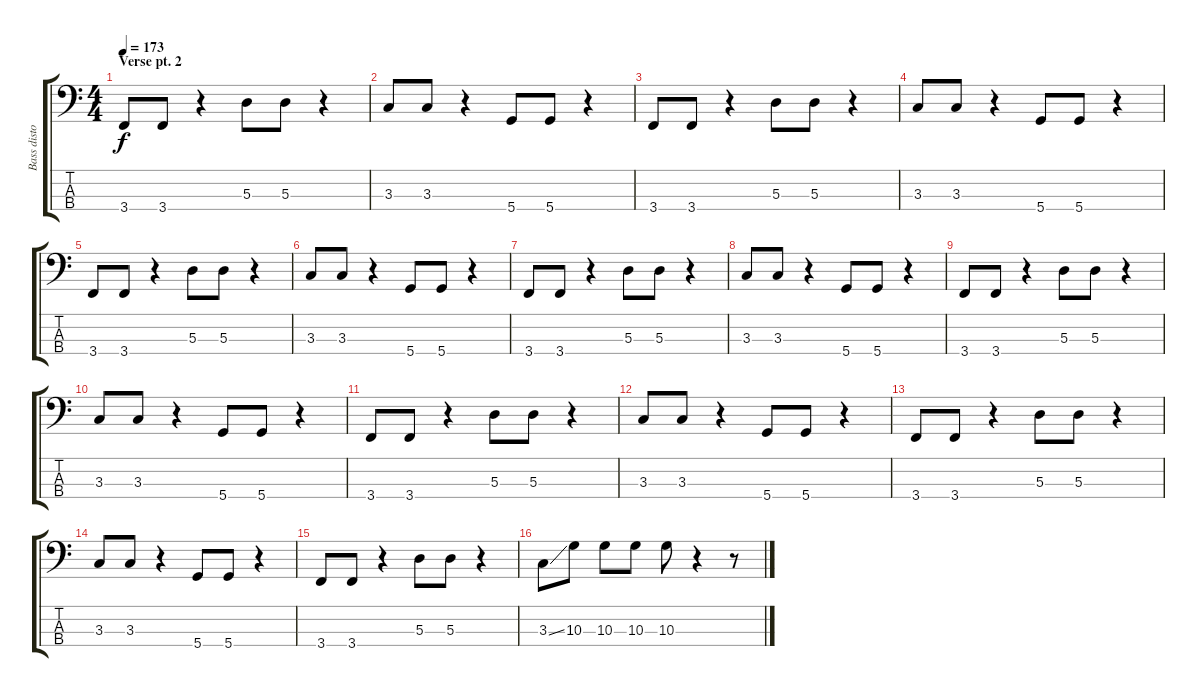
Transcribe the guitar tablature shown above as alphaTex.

\track ("Bass distortion" "Bass disto") {instrument distortionguitar}
\staff {score tabs}
\tuning (G2 D2 A1 D1) {hide}
\ts (4 4)
\section ("" "Verse pt. 2")
\tempo 173
\clef f4
\ks c
3.4.8{dy f volume 6 instrument overdrivenguitar} 3.4.8 r.4 5.3.8 5.3.8 r.4 |
3.3.8 3.3.8 r.4 5.4.8 5.4.8 r.4 |
3.4.8 3.4.8 r.4 5.3.8 5.3.8 r.4 |
3.3.8 3.3.8 r.4 5.4.8 5.4.8 r.4 |
3.4.8 3.4.8 r.4 5.3.8 5.3.8 r.4 |
3.3.8 3.3.8 r.4 5.4.8 5.4.8 r.4 |
3.4.8 3.4.8 r.4 5.3.8 5.3.8 r.4 |
3.3.8 3.3.8 r.4 5.4.8 5.4.8 r.4 |
3.4.8 3.4.8 r.4 5.3.8 5.3.8 r.4 |
3.3.8 3.3.8 r.4 5.4.8 5.4.8 r.4 |
3.4.8 3.4.8 r.4 5.3.8 5.3.8 r.4 |
3.3.8 3.3.8 r.4 5.4.8 5.4.8 r.4 |
3.4.8 3.4.8 r.4 5.3.8 5.3.8 r.4 |
3.3.8 3.3.8 r.4 5.4.8 5.4.8 r.4 |
3.4.8 3.4.8 r.4 5.3.8 5.3.8 r.4 |
3.3{ss}.8 10.3.8 10.3.8 10.3.8 10.3.8 r.4 r.8
